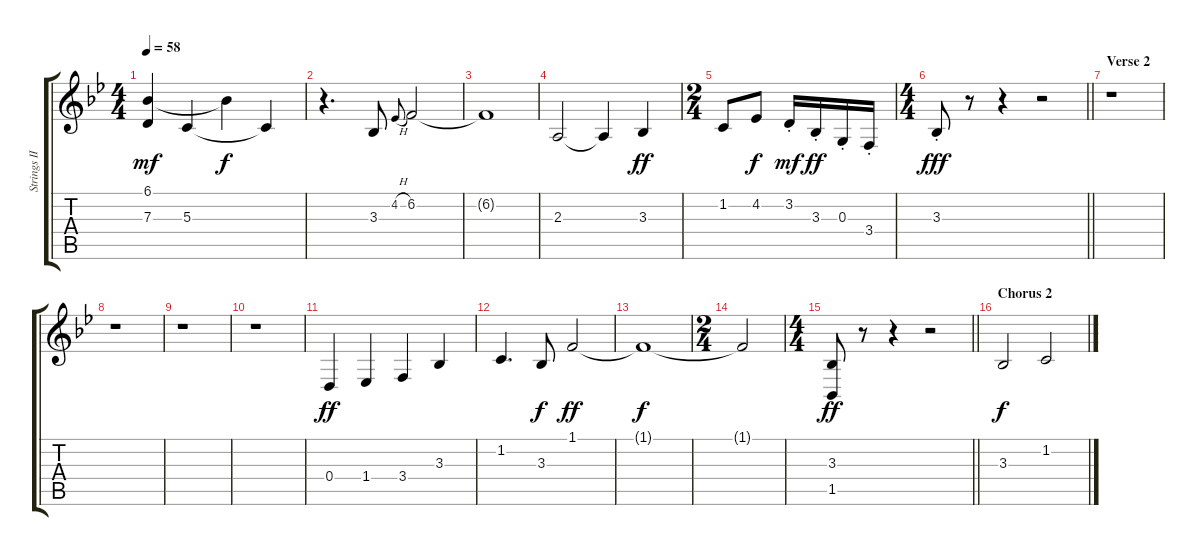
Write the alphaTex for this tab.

\track ("Strings II" "Strings II") {instrument viola}
\staff {score tabs}
\tuning (E4 B3 G3 D3 A2 E2) {hide}
\ts (4 4)
\tempo 58
\clef g2
\ks bb
(6.1 7.3).4{dy mf} 5.3.4 6.1{t}.4{dy f} 5.3{t}.4 |
r.4{d} 3.3.8 4.2{h}.8{gr onbeat} 6.2.2 |
6.2{t}.1 |
2.3.2 2.3{t}.4 3.3.4{dy ff} |
\ts (2 4)
1.2.8 4.2.8{dy f} 3.2{st}.16{dy mf} 3.3{st}.16{dy ff} 0.3{st}.16 3.4{st}.16 |
\ts (4 4)
\barLineRight lightlight
3.3{st}.8{dy fff} r.8 r.4 r.2 |
\section ("" "Verse 2")
r.1 |
r.1 |
r.1 |
r.1 |
0.4.4{dy ff} 1.4.4 3.4.4 3.3.4 |
1.2.4{d} 3.3.8{dy f} 1.1.2{dy ff} |
1.1{t}.1{dy f} |
\ts (2 4)
1.1{t}.2 |
\ts (4 4)
\barLineRight lightlight
(3.3 1.5).8{dy ff} r.8 r.4 r.2 |
\section ("" "Chorus 2")
3.3.2{dy f} 1.2.2
